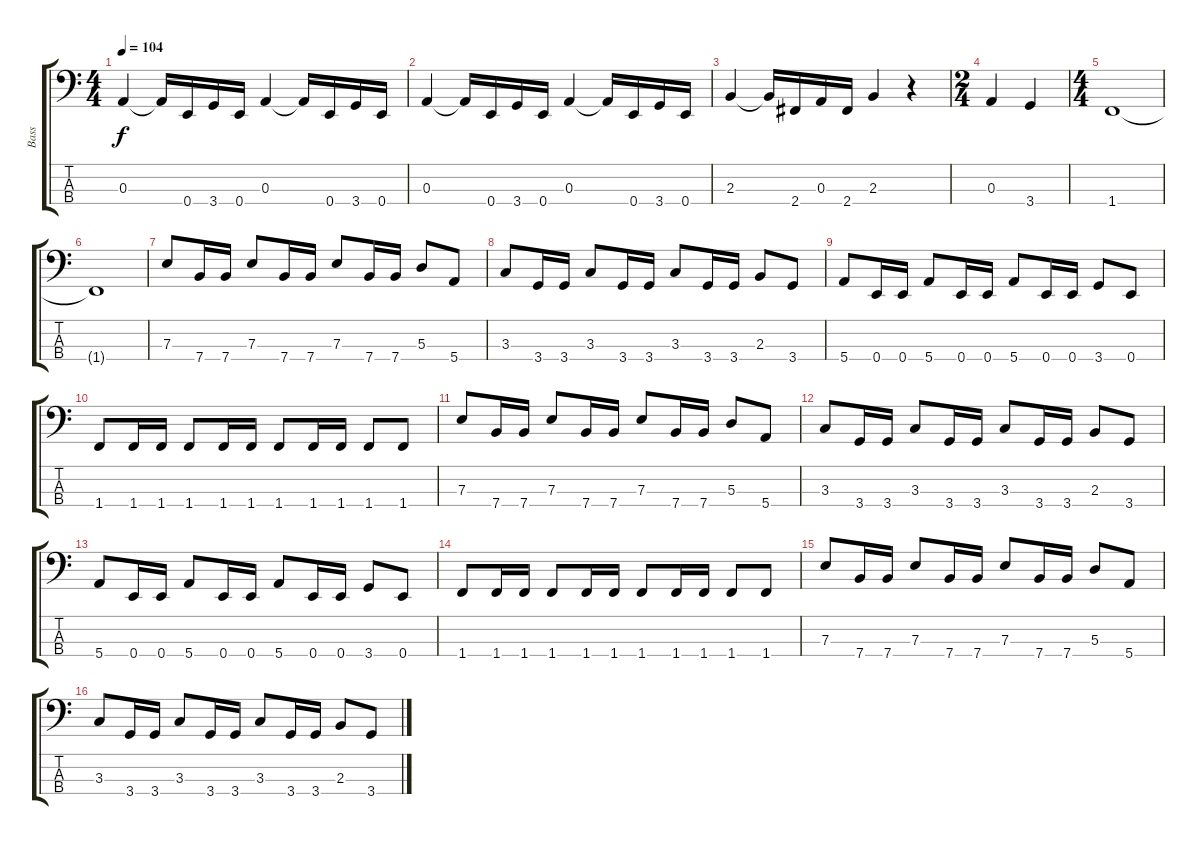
\track ("Bass" "Bass") {instrument electricbassfinger}
\staff {score tabs}
\tuning (G2 D2 A1 E1) {hide}
\ts (4 4)
\tempo 104
\clef f4
\ks c
0.3.4{dy f} 0.3{t}.16 0.4.16 3.4.16 0.4.16 0.3.4 0.3{t}.16 0.4.16 3.4.16 0.4.16 |
0.3.4 0.3{t}.16 0.4.16 3.4.16 0.4.16 0.3.4 0.3{t}.16 0.4.16 3.4.16 0.4.16 |
2.3.4 2.3{t}.16 2.4.16 0.3.16 2.4.16 2.3.4 r.4 |
\ts (2 4)
0.3.4 3.4.4 |
\ts (4 4)
1.4.1 |
1.4{t}.1 |
7.3.8 7.4.16 7.4.16 7.3.8 7.4.16 7.4.16 7.3.8 7.4.16 7.4.16 5.3.8 5.4.8 |
3.3.8 3.4.16 3.4.16 3.3.8 3.4.16 3.4.16 3.3.8 3.4.16 3.4.16 2.3.8 3.4.8 |
5.4.8 0.4.16 0.4.16 5.4.8 0.4.16 0.4.16 5.4.8 0.4.16 0.4.16 3.4.8 0.4.8 |
1.4.8 1.4.16 1.4.16 1.4.8 1.4.16 1.4.16 1.4.8 1.4.16 1.4.16 1.4.8 1.4.8 |
7.3.8 7.4.16 7.4.16 7.3.8 7.4.16 7.4.16 7.3.8 7.4.16 7.4.16 5.3.8 5.4.8 |
3.3.8 3.4.16 3.4.16 3.3.8 3.4.16 3.4.16 3.3.8 3.4.16 3.4.16 2.3.8 3.4.8 |
5.4.8 0.4.16 0.4.16 5.4.8 0.4.16 0.4.16 5.4.8 0.4.16 0.4.16 3.4.8 0.4.8 |
1.4.8 1.4.16 1.4.16 1.4.8 1.4.16 1.4.16 1.4.8 1.4.16 1.4.16 1.4.8 1.4.8 |
7.3.8 7.4.16 7.4.16 7.3.8 7.4.16 7.4.16 7.3.8 7.4.16 7.4.16 5.3.8 5.4.8 |
3.3.8 3.4.16 3.4.16 3.3.8 3.4.16 3.4.16 3.3.8 3.4.16 3.4.16 2.3.8 3.4.8
